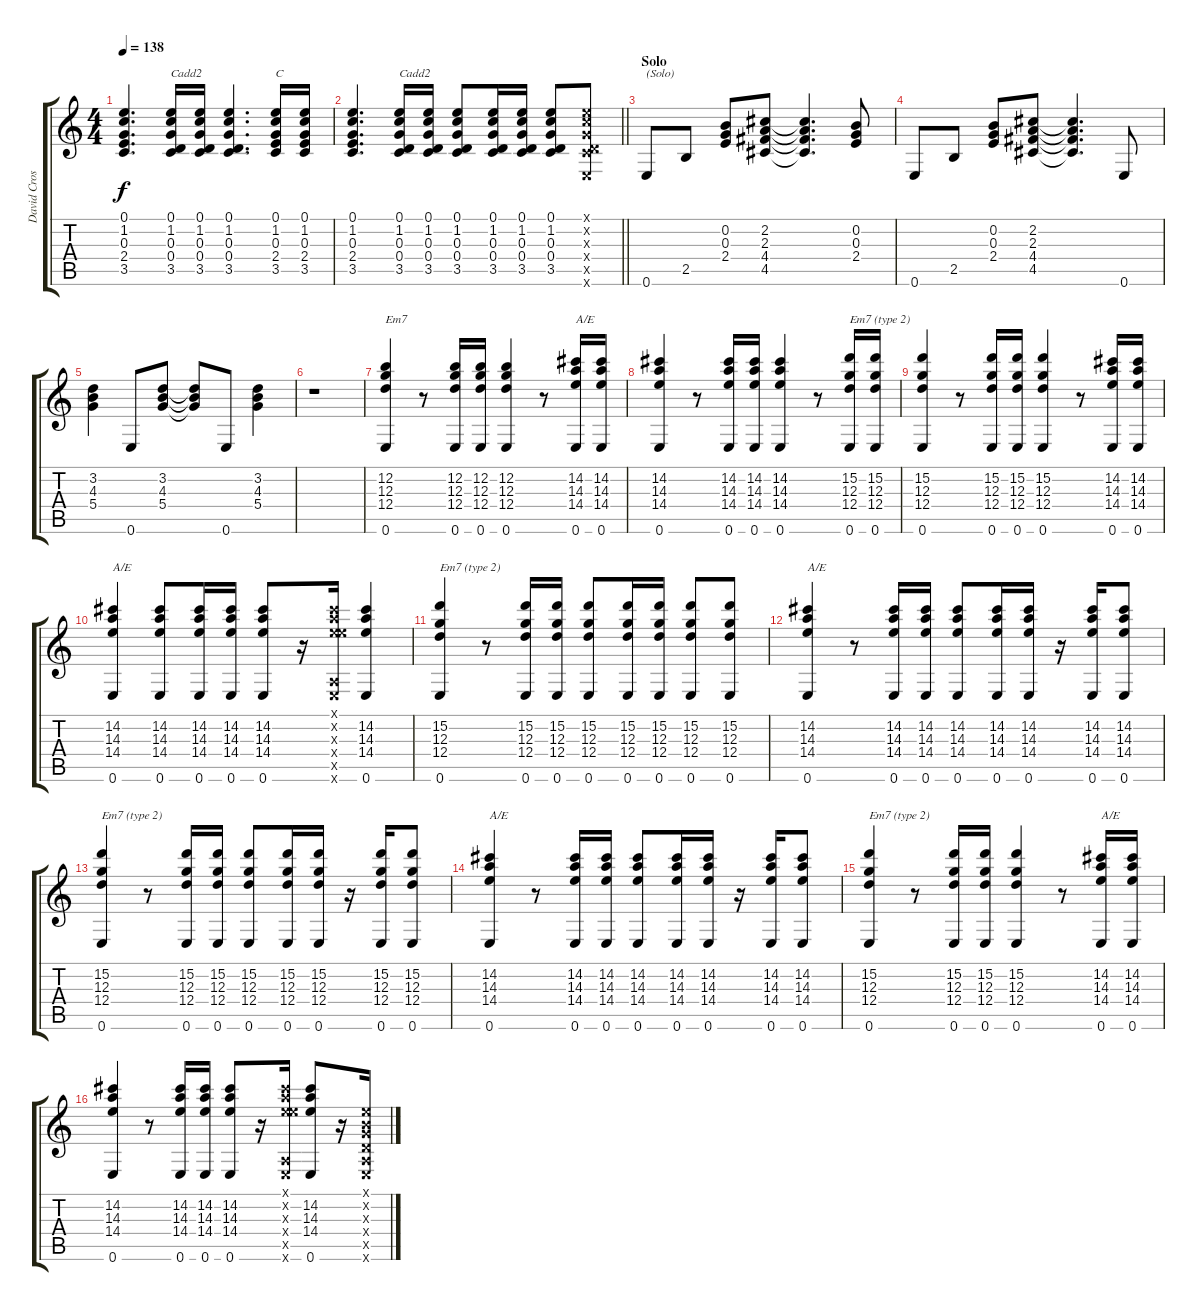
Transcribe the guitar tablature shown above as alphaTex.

\track ("David Crosby" "David Cros") {instrument electricguitarclean}
\staff {score tabs}
\tuning (E4 B3 G3 D3 A2 E2) {hide}
\ts (4 4)
\tempo 138
\clef g2
\ks c
(0.1 1.2 0.3 2.4 3.5).4{d dy f} (0.1 1.2 0.3 0.4 3.5).16{txt "Cadd2"} (0.1 1.2 0.3 0.4 3.5).16 (0.1 1.2 0.3 0.4 3.5).4{d} (0.1 1.2 0.3 2.4 3.5).16{txt "C"} (0.1 1.2 0.3 2.4 3.5).16 |
\barLineRight lightlight
(0.1 1.2 0.3 2.4 3.5).4{d} (0.1 1.2 0.3 0.4 3.5).16{txt "Cadd2"} (0.1 1.2 0.3 0.4 3.5).16 (0.1 1.2 0.3 0.4 3.5).8 (0.1 1.2 0.3 0.4 3.5).16 (0.1 1.2 0.3 0.4 3.5).16 (0.1 1.2 0.3 0.4 3.5).8 (0.1{x} 1.2{x} 0.3{x} 0.4{x} 3.5{x} 0.6{x}).8 |
\section ("" "Solo")
0.6.8{txt "(Solo)"} 2.5.8 (0.2 0.3 2.4).8 (2.2 2.3 4.4 4.5).8 (2.2{t} 2.3{t} 4.4{t} 4.5{t}).4{d} (0.2 0.3 2.4).8 |
0.6.8 2.5.8 (0.2 0.3 2.4).8 (2.2 2.3 4.4 4.5).8 (2.2{t} 2.3{t} 4.4{t} 4.5{t}).4{d} 0.6.8 |
(3.2 4.3 5.4).4 0.6.8 (3.2 4.3 5.4).8 (3.2{t} 4.3{t} 5.4{t}).8 0.6.8 (3.2 4.3 5.4).4 |
r.1 |
(12.2 12.3 12.4 0.6).4{txt "Em7"} r.8 (12.2 12.3 12.4 0.6).16 (12.2 12.3 12.4 0.6).16 (12.2 12.3 12.4 0.6).4 r.8 (14.2 14.3 14.4 0.6).16{txt "A/E"} (14.2 14.3 14.4 0.6).16 |
(14.2 14.3 14.4 0.6).4 r.8 (14.2 14.3 14.4 0.6).16 (14.2 14.3 14.4 0.6).16 (14.2 14.3 14.4 0.6).4 r.8 (15.2 12.3 12.4 0.6).16{txt "Em7 (type 2)"} (15.2 12.3 12.4 0.6).16 |
(15.2 12.3 12.4 0.6).4 r.8 (15.2 12.3 12.4 0.6).16 (15.2 12.3 12.4 0.6).16 (15.2 12.3 12.4 0.6).4 r.8 (14.2 14.3 14.4 0.6).16 (14.2 14.3 14.4 0.6).16 |
(14.2 14.3 14.4 0.6).4{txt "A/E"} (14.2 14.3 14.4 0.6).8 (14.2 14.3 14.4 0.6).16 (14.2 14.3 14.4 0.6).16 (14.2 14.3 14.4 0.6).8 r.16 (0.1{x} 14.2{x} 14.3{x} 14.4{x} 0.5{x} 0.6{x}).16 (14.2 14.3 14.4 0.6).4 |
(15.2 12.3 12.4 0.6).4{txt "Em7 (type 2)"} r.8 (15.2 12.3 12.4 0.6).16 (15.2 12.3 12.4 0.6).16 (15.2 12.3 12.4 0.6).8 (15.2 12.3 12.4 0.6).16 (15.2 12.3 12.4 0.6).16 (15.2 12.3 12.4 0.6).8 (15.2 12.3 12.4 0.6).8 |
(14.2 14.3 14.4 0.6).4{txt "A/E"} r.8 (14.2 14.3 14.4 0.6).16 (14.2 14.3 14.4 0.6).16 (14.2 14.3 14.4 0.6).8 (14.2 14.3 14.4 0.6).16 (14.2 14.3 14.4 0.6).16 r.16 (14.2 14.3 14.4 0.6).16 (14.2 14.3 14.4 0.6).8 |
(15.2 12.3 12.4 0.6).4{txt "Em7 (type 2)"} r.8 (15.2 12.3 12.4 0.6).16 (15.2 12.3 12.4 0.6).16 (15.2 12.3 12.4 0.6).8 (15.2 12.3 12.4 0.6).16 (15.2 12.3 12.4 0.6).16 r.16 (15.2 12.3 12.4 0.6).16 (15.2 12.3 12.4 0.6).8 |
(14.2 14.3 14.4 0.6).4{txt "A/E"} r.8 (14.2 14.3 14.4 0.6).16 (14.2 14.3 14.4 0.6).16 (14.2 14.3 14.4 0.6).8 (14.2 14.3 14.4 0.6).16 (14.2 14.3 14.4 0.6).16 r.16 (14.2 14.3 14.4 0.6).16 (14.2 14.3 14.4 0.6).8 |
(15.2 12.3 12.4 0.6).4{txt "Em7 (type 2)"} r.8 (15.2 12.3 12.4 0.6).16 (15.2 12.3 12.4 0.6).16 (15.2 12.3 12.4 0.6).4 r.8 (14.2 14.3 14.4 0.6).16{txt "A/E"} (14.2 14.3 14.4 0.6).16 |
(14.2 14.3 14.4 0.6).4 r.8 (14.2 14.3 14.4 0.6).16 (14.2 14.3 14.4 0.6).16 (14.2 14.3 14.4 0.6).8 r.16 (0.1{x} 14.2{x} 14.3{x} 14.4{x} 0.5{x} 0.6{x}).16 (14.2 14.3 14.4 0.6).8 r.16 (0.1{x} 0.2{x} 0.3{x} 0.4{x} 0.5{x} 0.6{x}).16
